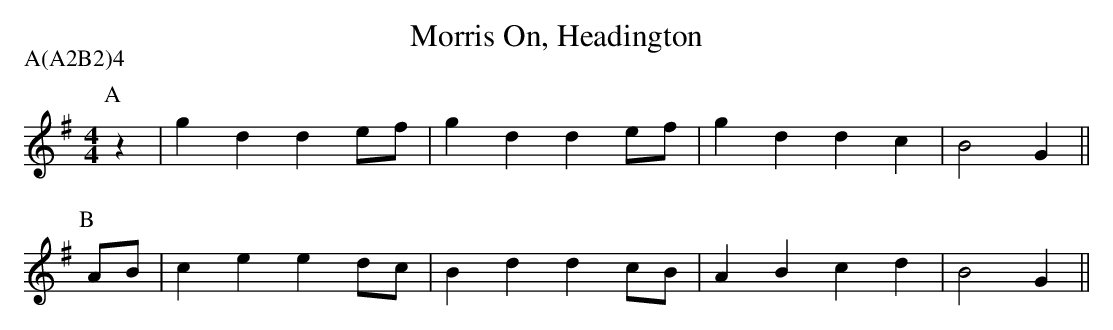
X:1
T:Morris On, Headington
M:4/4
L:1/8
P:A(A2B2)4
K:G
P:A
z2|g2d2 d2ef|g2d2 d2ef|g2d2 d2c2|B4 G2||
P:B
AB|c2e2 e2dc|B2d2 d2cB|A2B2 c2d2|B4 G2||
